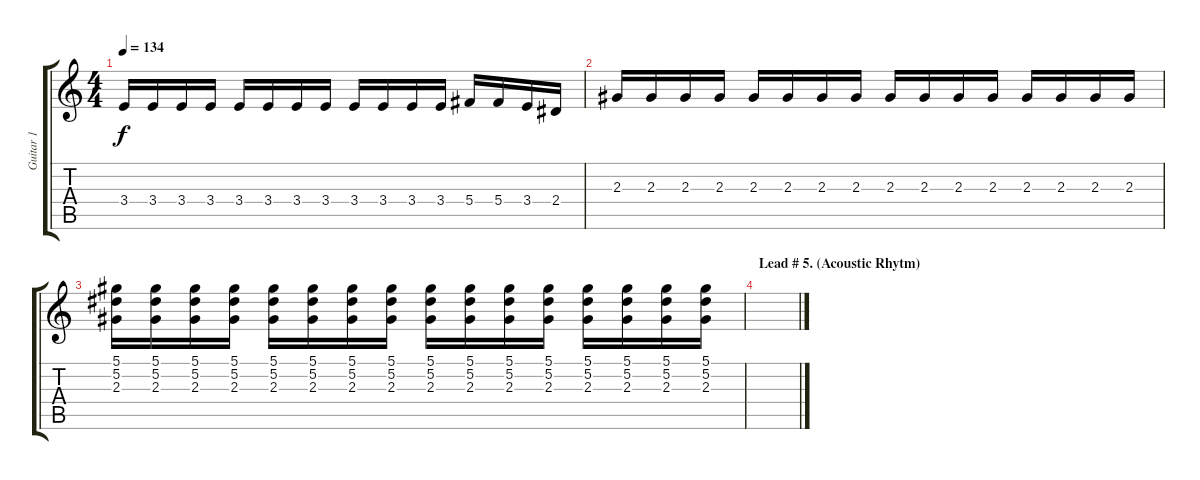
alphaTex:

\track ("Guitar 1" "Guitar 1") {instrument distortionguitar}
\staff {score tabs}
\tuning (Eb4 Bb3 Gb3 Db3 Ab2 Eb2) {hide}
\ts (4 4)
\tempo 134
\clef g2
\ks c
3.4.16{dy f} 3.4.16 3.4.16 3.4.16 3.4.16 3.4.16 3.4.16 3.4.16 3.4.16 3.4.16 3.4.16 3.4.16 5.4.16 5.4.16 3.4.16 2.4.16 |
2.3.16 2.3.16 2.3.16 2.3.16 2.3.16 2.3.16 2.3.16 2.3.16 2.3.16 2.3.16 2.3.16 2.3.16 2.3.16 2.3.16 2.3.16 2.3.16 |
(5.1 5.2 2.3).16 (5.1 5.2 2.3).16 (5.1 5.2 2.3).16 (5.1 5.2 2.3).16 (5.1 5.2 2.3).16 (5.1 5.2 2.3).16 (5.1 5.2 2.3).16 (5.1 5.2 2.3).16 (5.1 5.2 2.3).16 (5.1 5.2 2.3).16 (5.1 5.2 2.3).16 (5.1 5.2 2.3).16 (5.1 5.2 2.3).16 (5.1 5.2 2.3).16 (5.1 5.2 2.3).16 (5.1 5.2 2.3).16 |
\section ("" "Lead # 5. (Acoustic Rhytm)")
